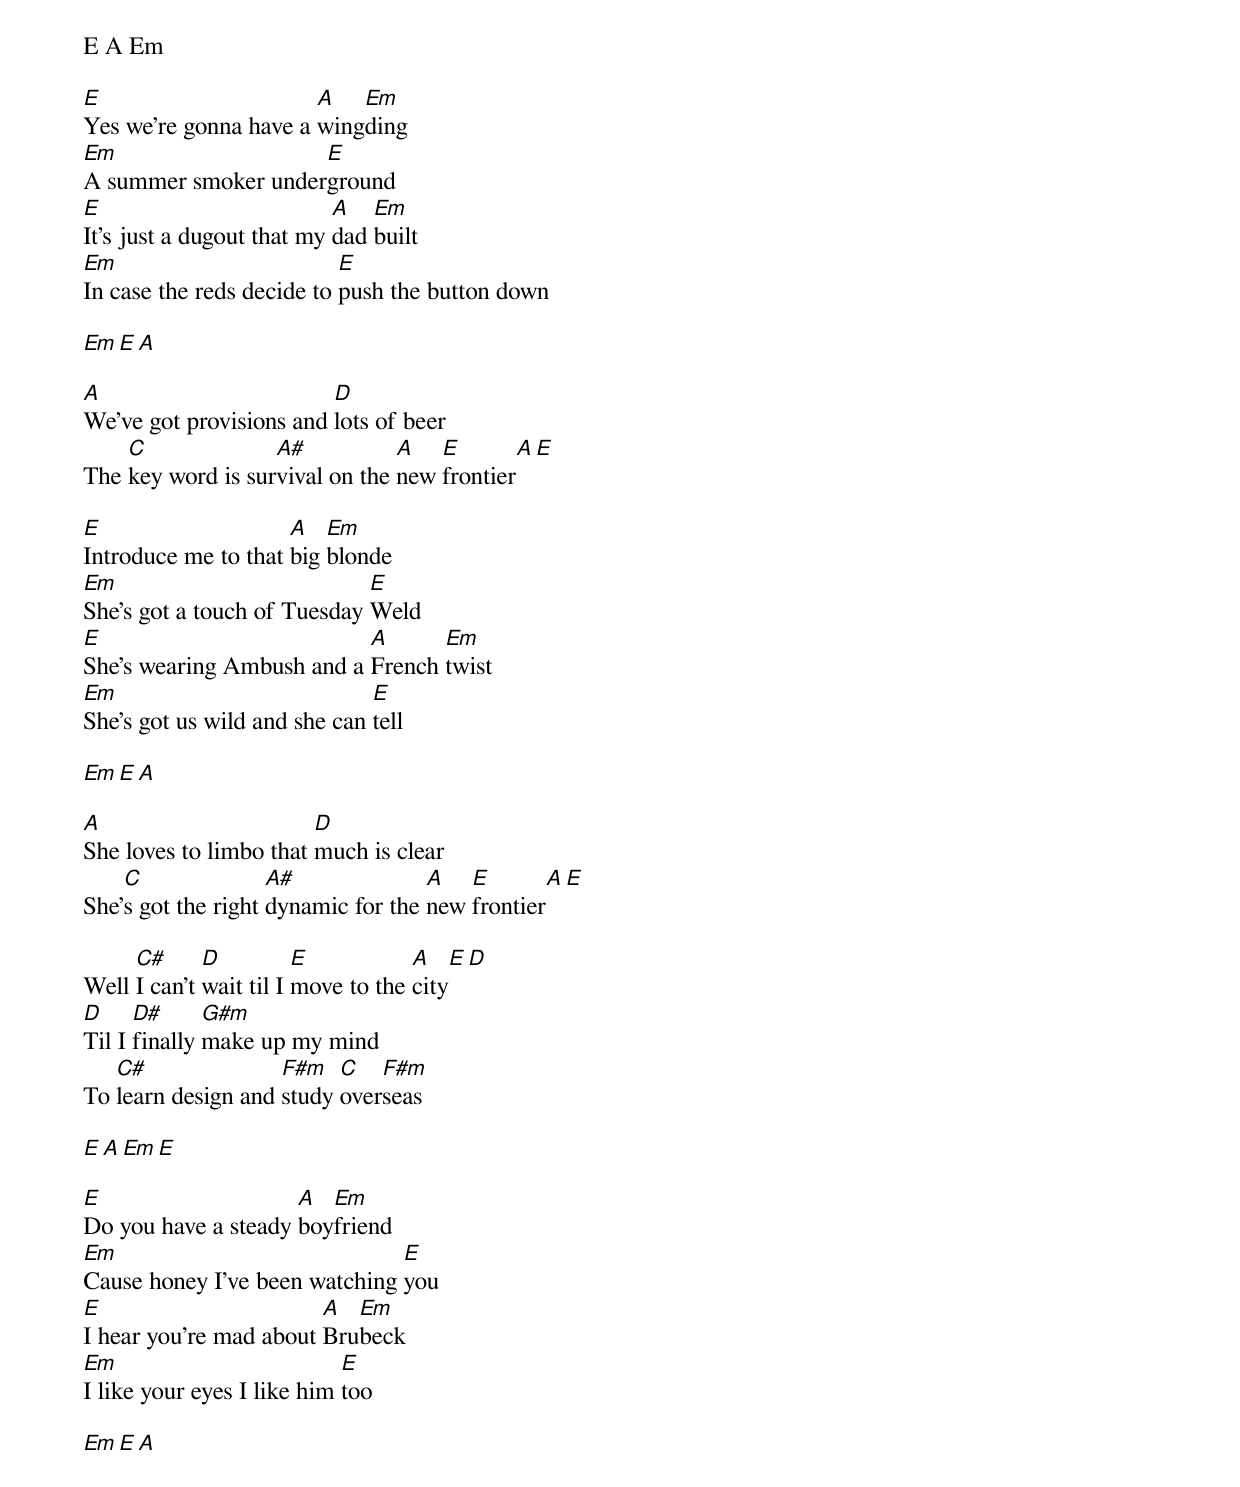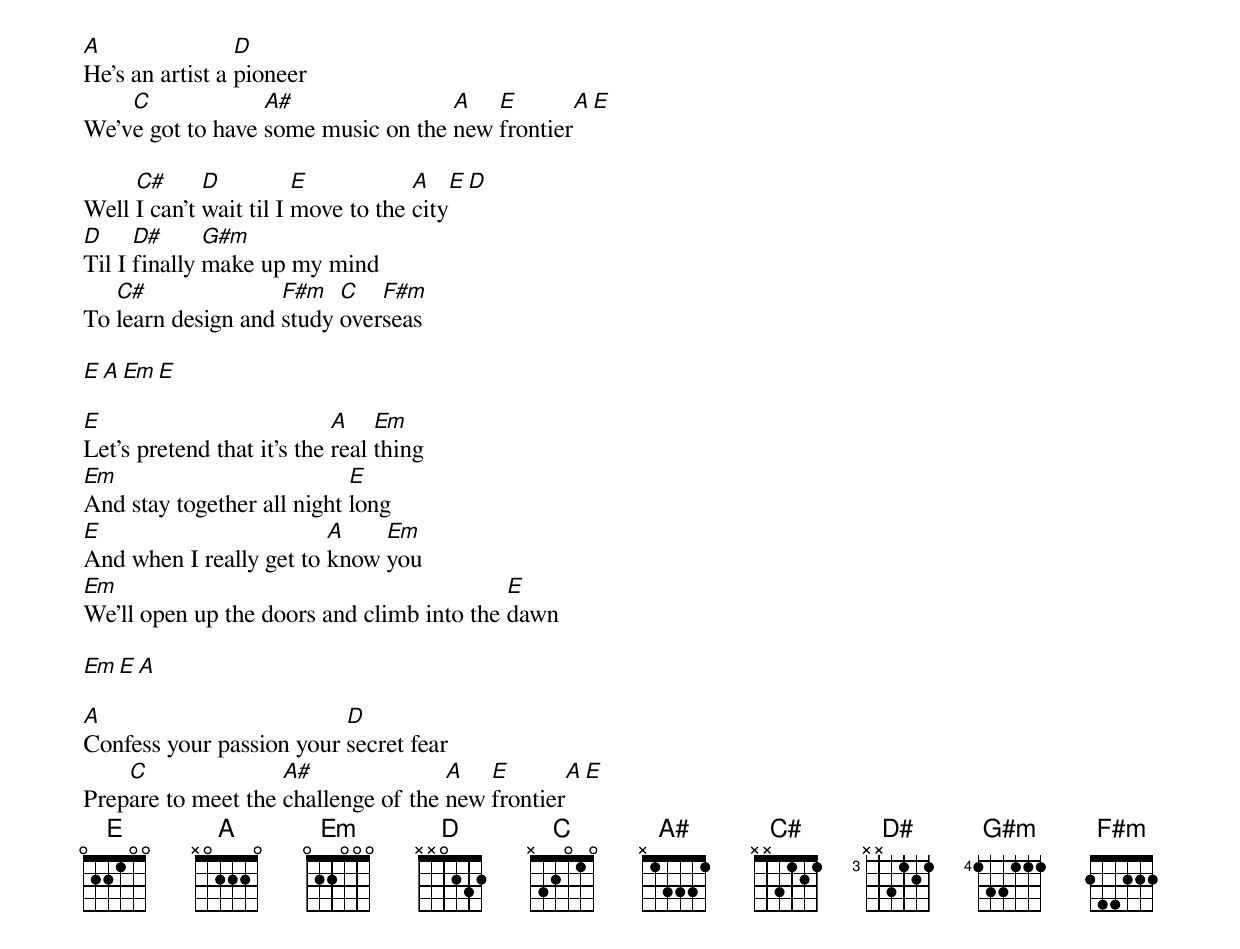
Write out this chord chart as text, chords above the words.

E A Em

E                      A   Em
Yes we're gonna have a wingding
Em                   E
A summer smoker underground
E                          A   Em
It's just a dugout that my dad built
Em                         E
In case the reds decide to push the button down

Em E A

A                        D
We've got provisions and lots of beer
    C              A#           A   E        A  E
The key word is survival on the new frontier

E                    A   Em
Introduce me to that big blonde
Em                           E
She's got a touch of Tuesday Weld
E                          A      Em
She's wearing Ambush and a French twist
Em                            E
She's got us wild and she can tell

Em E A

A                       D
She loves to limbo that much is clear
    C               A#              A   E        A  E
She's got the right dynamic for the new frontier

     C#      D          E           A    E  D
Well I can't wait til I move to the city
D     D#      G#m
Til I finally make up my mind
   C#               F#m   C   F#m
To learn design and study overseas

E A Em E

E                    A  Em
Do you have a steady boyfriend
Em                             E
Cause honey I've been watching you
E                       A  Em
I hear you're mad about Brubeck
Em                          E
I like your eyes I like him too

Em E A

A                D
He's an artist a pioneer
    C             A#                A   E        A  E
We've got to have some music on the new frontier

     C#      D          E           A    E  D
Well I can't wait til I move to the city
D     D#      G#m
Til I finally make up my mind
   C#               F#m   C   F#m
To learn design and study overseas

E A Em E

E                           A    Em
Let's pretend that it's the real thing
Em                          E
And stay together all night long
E                        A    Em
And when I really get to know you
Em                                         E
We'll open up the doors and climb into the dawn

Em E A

A                         D
Confess your passion your secret fear
    C               A#               A   E        A  E
Prepare to meet the challenge of the new frontier
